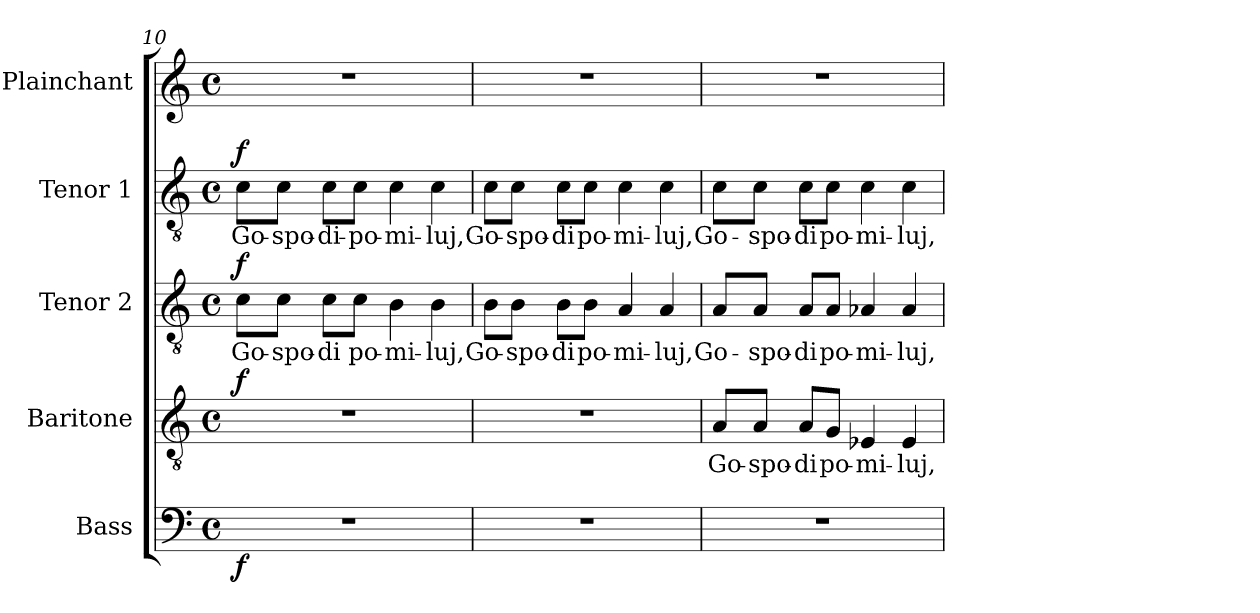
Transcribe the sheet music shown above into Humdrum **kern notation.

**kern	**dynam	**kern	**text	**dynam	**kern	**text	**dynam	**kern	**text	**dynam	**kern
*part5	*part5	*part4	*part4	*part4	*part3	*part3	*part3	*part2	*part2	*part2	*part1
*staff5	*staff5	*staff4	*staff4	*staff4	*staff3	*staff3	*staff3	*staff2	*staff2	*staff2	*staff1
*I"Bass	*	*I"Baritone	*	*	*I"Tenor 2	*	*	*I"Tenor 1	*	*	*I"Plainchant
*I'B	*	*I'B	*	*	*I'T 2	*	*	*I'T 1	*	*	*I'Pl.C.
*clefF4	*	*clefGv2	*	*	*clefGv2	*	*	*clefGv2	*	*	*clefG2
*k[]	*	*k[]	*	*	*k[]	*	*	*k[]	*	*	*k[]
*C:	*	*C:	*	*	*C:	*	*	*C:	*	*	*C:
*M4/4	*	*M4/4	*	*	*M4/4	*	*	*M4/4	*	*	*M4/4
*met(c)	*	*met(c)	*	*	*met(c)	*	*	*met(c)	*	*	*met(c)
=10	=10	=10	=10	=10	=10	=10	=10	=10	=10	=10	=10
!	!LO:DY:b	!	!	!LO:DY:b	!	!	!LO:DY:b	!	!	!LO:DY:b	!
1r	f	1r	.	f	8c\L	Go-	f	8c\L	Go-	f	1r
.	.	.	.	.	8c\J	-spo-	.	8c\J	-spo-	.	.
.	.	.	.	.	8c\L	-di	.	8c\L	-di-	.	.
.	.	.	.	.	8c\J	po-	.	8c\J	-po-	.	.
.	.	.	.	.	4B\	-mi-	.	4c\	-mi-	.	.
.	.	.	.	.	4B\	-luj,	.	4c\	-luj,	.	.
!!LO:LB:g=z
=11	=11	=11	=11	=11	=11	=11	=11	=11	=11	=11	=11
1r	.	1r	.	.	8B\L	Go-	.	8c\L	Go-	.	1r
.	.	.	.	.	8B\J	-spo-	.	8c\J	-spo-	.	.
.	.	.	.	.	8B\L	-di	.	8c\L	-di	.	.
.	.	.	.	.	8B\J	po-	.	8c\J	po-	.	.
.	.	.	.	.	4A/	-mi-	.	4c\	-mi-	.	.
.	.	.	.	.	4A/	-luj,	.	4c\	-luj,	.	.
=12	=12	=12	=12	=12	=12	=12	=12	=12	=12	=12	=12
1r	.	8A/L	Go-	.	8A/L	Go-	.	8c\L	Go-	.	1r
.	.	8A/J	-spo-	.	8A/J	-spo-	.	8c\J	-spo-	.	.
.	.	8A/L	-di	.	8A/L	-di	.	8c\L	-di	.	.
.	.	8G/J	po-	.	8A/J	po-	.	8c\J	po-	.	.
.	.	4E-X/	-mi-	.	4A-X/	-mi-	.	4c\	-mi-	.	.
.	.	4E-/	-luj,	.	4A-/	-luj,	.	4c\	-luj,	.	.
=	=	=	=	=	=	=	=	=	=	=	=
*-	*-	*-	*-	*-	*-	*-	*-	*-	*-	*-	*-
